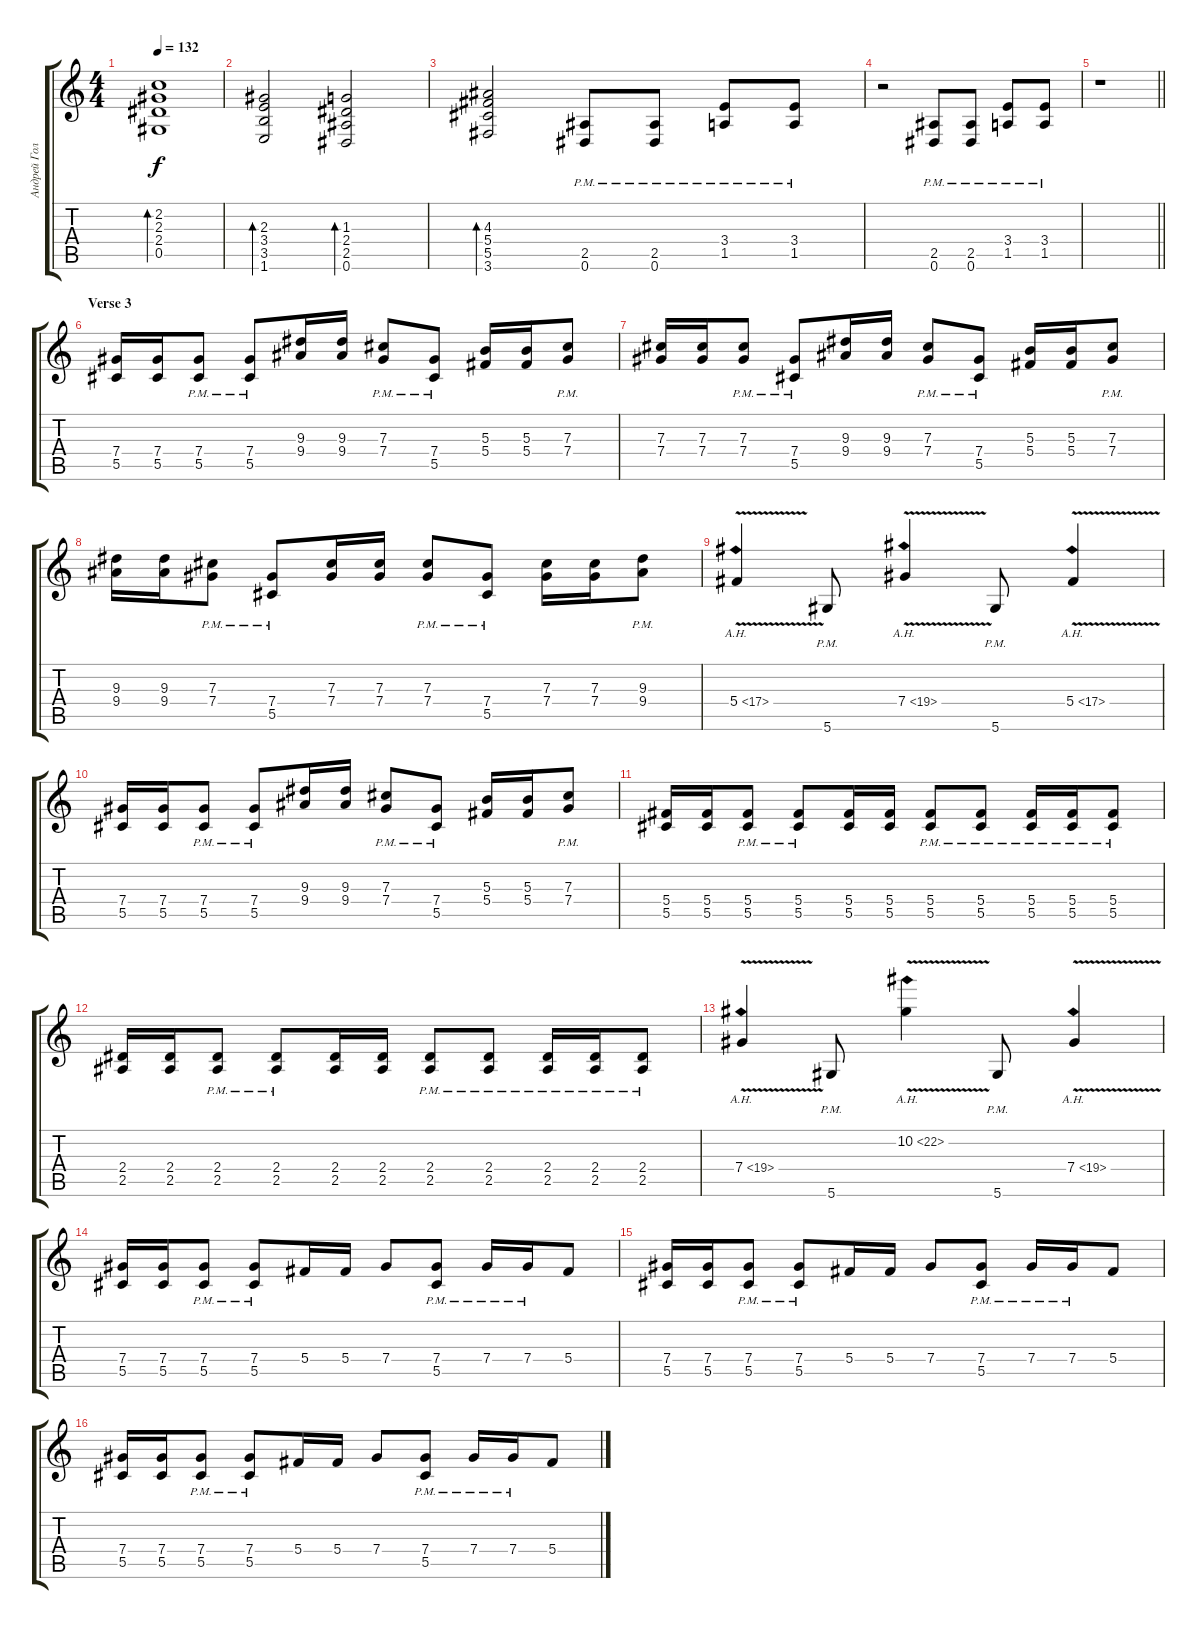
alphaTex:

\track ("Андрей Голованов" "Андрей Гол") {instrument distortionguitar}
\staff {score tabs}
\tuning (Eb4 Bb3 Gb3 Db3 Ab2 Eb2) {hide}
\ts (4 4)
\tempo 132
\clef g2
\ks c
(2.2 2.3 2.4 0.5).1{bd 120 dy f} |
(2.3 3.4 3.5 1.6).2{bd 120} (1.3 2.4 2.5 0.6).2{bd 120} |
(4.3 5.4 5.5 3.6).2{bd 120} (2.5{pm} 0.6{pm}).8{instrument distortionguitar} (2.5{pm} 0.6{pm}).8 (3.4{pm} 1.5{pm}).8 (3.4{pm} 1.5{pm}).8 |
r.2 (2.5{pm} 0.6{pm}).8 (2.5{pm} 0.6{pm}).8 (3.4{pm} 1.5{pm}).8 (3.4{pm} 1.5{pm}).8 |
\barLineRight lightlight
r.1 |
\section ("" "Verse 3")
(7.4 5.5).16 (7.4 5.5).16 (7.4{pm} 5.5{pm}).8 (7.4{pm} 5.5{pm}).8 (9.3 9.4).16 (9.3 9.4).16 (7.3{pm} 7.4{pm}).8 (7.4{pm} 5.5{pm}).8 (5.3 5.4).16 (5.3 5.4).16 (7.3{pm} 7.4{pm}).8 |
(7.3 7.4).16 (7.3 7.4).16 (7.3{pm} 7.4{pm}).8 (7.4{pm} 5.5{pm}).8 (9.3 9.4).16 (9.3 9.4).16 (7.3{pm} 7.4{pm}).8 (7.4{pm} 5.5{pm}).8 (5.3 5.4).16 (5.3 5.4).16 (7.3{pm} 7.4{pm}).8 |
(9.3 9.4).16 (9.3 9.4).16 (7.3{pm} 7.4{pm}).8 (7.4{pm} 5.5{pm}).8 (7.3 7.4).16 (7.3 7.4).16 (7.3{pm} 7.4{pm}).8 (7.4{pm} 5.5{pm}).8 (7.3 7.4).16 (7.3 7.4).16 (9.3{pm} 9.4{pm}).8 |
5.4{ah 12 v}.4 5.6{pm}.8 7.4{ah 12 v}.4 5.6{pm}.8 5.4{ah 12 v}.4 |
(7.4 5.5).16 (7.4 5.5).16 (7.4{pm} 5.5{pm}).8 (7.4{pm} 5.5{pm}).8 (9.3 9.4).16 (9.3 9.4).16 (7.3{pm} 7.4{pm}).8 (7.4{pm} 5.5{pm}).8 (5.3 5.4).16 (5.3 5.4).16 (7.3{pm} 7.4{pm}).8 |
(5.4 5.5).16 (5.4 5.5).16 (5.4{pm} 5.5{pm}).8 (5.4{pm} 5.5{pm}).8 (5.4 5.5).16 (5.4 5.5).16 (5.4{pm} 5.5{pm}).8 (5.4{pm} 5.5{pm}).8 (5.4{pm} 5.5{pm}).16 (5.4{pm} 5.5{pm}).16 (5.4{pm} 5.5{pm}).8 |
(2.4 2.5).16 (2.4 2.5).16 (2.4{pm} 2.5{pm}).8 (2.4{pm} 2.5{pm}).8 (2.4 2.5).16 (2.4 2.5).16 (2.4{pm} 2.5{pm}).8 (2.4{pm} 2.5{pm}).8 (2.4{pm} 2.5{pm}).16 (2.4{pm} 2.5{pm}).16 (2.4{pm} 2.5{pm}).8 |
7.4{ah 12 v}.4 5.6{pm}.8 10.2{ah 12 v}.4 5.6{pm}.8 7.4{ah 12 v}.4 |
(7.4 5.5).16 (7.4 5.5).16 (7.4{pm} 5.5{pm}).8 (7.4{pm} 5.5{pm}).8 5.4.16 5.4.16 7.4.8 (7.4{pm} 5.5{pm}).8 7.4{pm}.16 7.4{pm}.16 5.4.8 |
(7.4 5.5).16 (7.4 5.5).16 (7.4{pm} 5.5{pm}).8 (7.4{pm} 5.5{pm}).8 5.4.16 5.4.16 7.4.8 (7.4{pm} 5.5{pm}).8 7.4{pm}.16 7.4{pm}.16 5.4.8 |
(7.4 5.5).16 (7.4 5.5).16 (7.4{pm} 5.5{pm}).8 (7.4{pm} 5.5{pm}).8 5.4.16 5.4.16 7.4.8 (7.4{pm} 5.5{pm}).8 7.4{pm}.16 7.4{pm}.16 5.4.8
